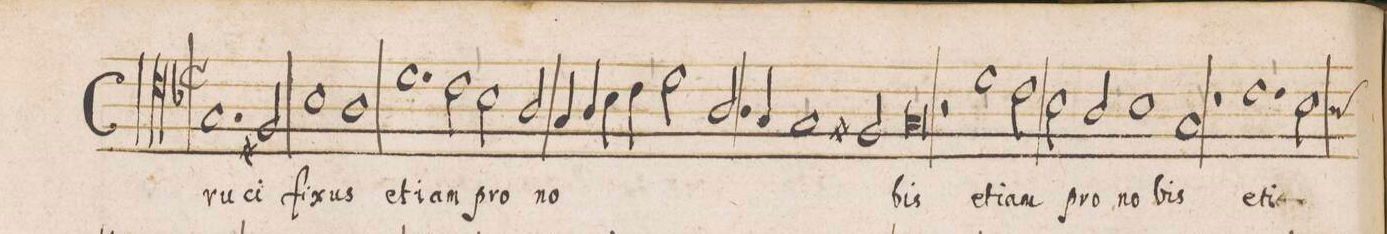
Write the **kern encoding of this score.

**kern	**text
*I"ALTVS	*
*clefC4	*
*k[b-]	*
*met(c)	*
*M2/1	*
1.G	Cru-
2F#X/	-ci-
=70	=70
1B-	-fi-
1A	-xus
=71	=71
1.d	e-
2c\	-ti-
=72	=72
2B-\	-am
2A/	pro
4G/	no-
4A/	.
4B-\	.
4c\	.
=73	=73
2d\	.
2.A/	.
4G/	.
[2G/	.
=74	=74
2G/]	.
2F#X/	.
0G	-bis
=75	=75
2r	.
1d	e-
=76	=76
2c\	-ti-
2B-\	-am
2A/	pro
=77	=77
1B-	no-
1G	-bis
=78	=78
1r	.
1.c	e-
=79	=79
*custos:A	*
2B-\	-ti-
*-	*-
